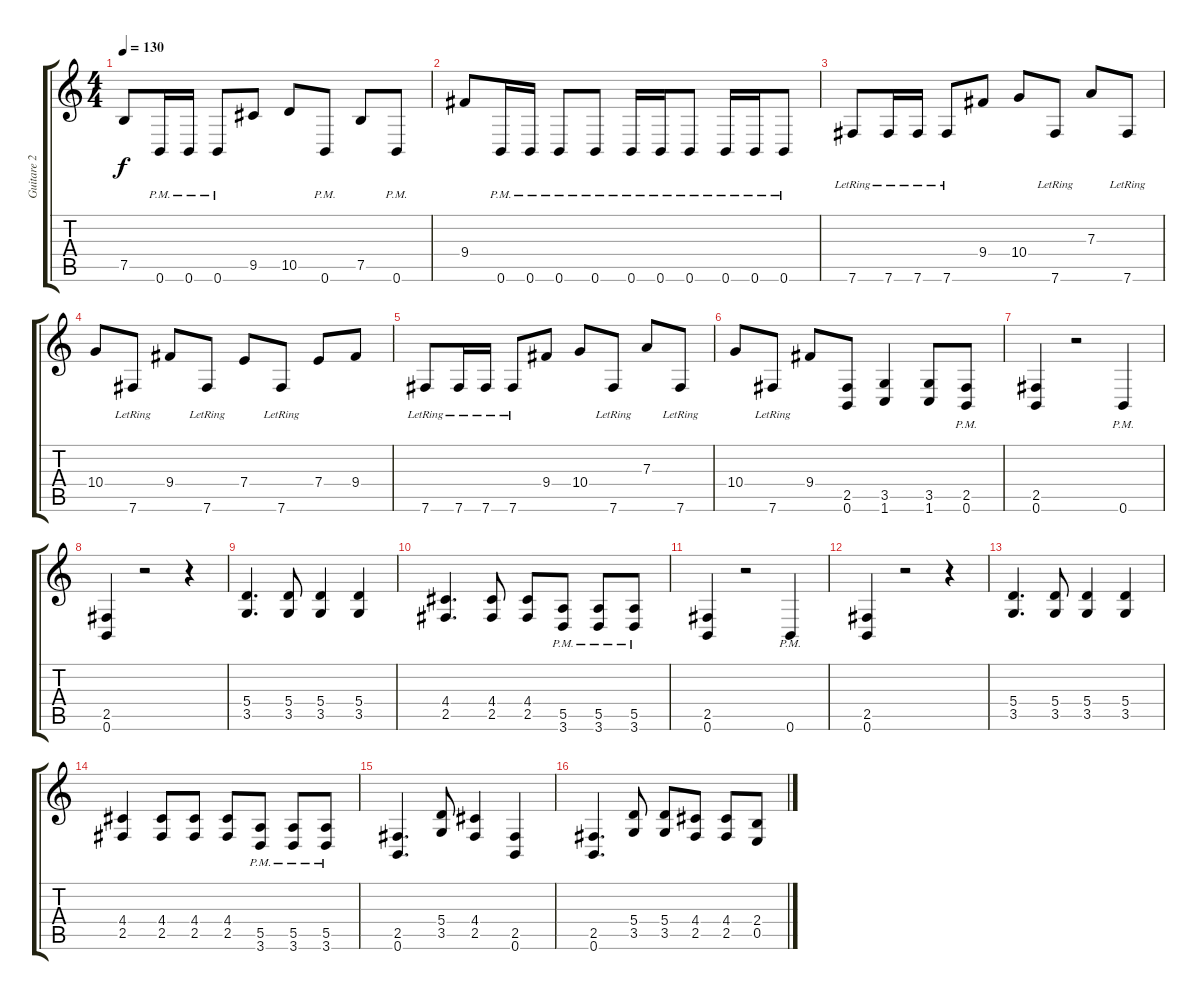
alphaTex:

\track ("Guitare 2" "Guitare 2") {instrument distortionguitar}
\staff {score tabs}
\tuning (B3 Gb3 D3 A2 E2 B1) {hide}
\ts (4 4)
\tempo 130
\clef g2
\ks c
7.5.8{dy f} 0.6{pm}.16 0.6{pm}.16 0.6{pm}.8 9.5.8 10.5.8 0.6{pm}.8 7.5.8 0.6{pm}.8 |
9.4.8 0.6{pm}.16 0.6{pm}.16 0.6{pm}.8 0.6{pm}.8 0.6{pm}.16 0.6{pm}.16 0.6{pm}.8 0.6{pm}.16 0.6{pm}.16 0.6{pm}.8 |
7.6{lr}.8 7.6{lr}.16 7.6{lr}.16 7.6{lr}.8 9.4.8 10.4.8 7.6{lr}.8 7.3.8 7.6{lr}.8 |
10.4.8 7.6{lr}.8 9.4.8 7.6{lr}.8 7.4.8 7.6{lr}.8 7.4.8 9.4.8 |
7.6{lr}.8 7.6{lr}.16 7.6{lr}.16 7.6{lr}.8 9.4.8 10.4.8 7.6{lr}.8 7.3.8 7.6{lr}.8 |
10.4.8 7.6{lr}.8 9.4.8 (2.5 0.6).8 (3.5 1.6).4 (3.5 1.6).8 (2.5{pm} 0.6{pm}).8 |
(2.5 0.6).4 r.2 0.6{pm}.4 |
(2.5 0.6).4 r.2 r.4 |
(5.4 3.5).4{d} (5.4 3.5).8 (5.4 3.5).4 (5.4 3.5).4 |
(4.4 2.5).4{d} (4.4 2.5).8 (4.4 2.5).8 (5.5{pm} 3.6{pm}).8 (5.5{pm} 3.6{pm}).8 (5.5{pm} 3.6{pm}).8 |
(2.5 0.6).4 r.2 0.6{pm}.4 |
(2.5 0.6).4 r.2 r.4 |
(5.4 3.5).4{d} (5.4 3.5).8 (5.4 3.5).4 (5.4 3.5).4 |
(4.4 2.5).4 (4.4 2.5).8 (4.4 2.5).8 (4.4 2.5).8 (5.5{pm} 3.6{pm}).8 (5.5{pm} 3.6{pm}).8 (5.5{pm} 3.6{pm}).8 |
(2.5 0.6).4{d} (5.4 3.5).8 (4.4 2.5).4 (2.5 0.6).4 |
(2.5 0.6).4{d} (5.4 3.5).8 (5.4 3.5).8 (4.4 2.5).8 (4.4 2.5).8 (2.4 0.5).8
